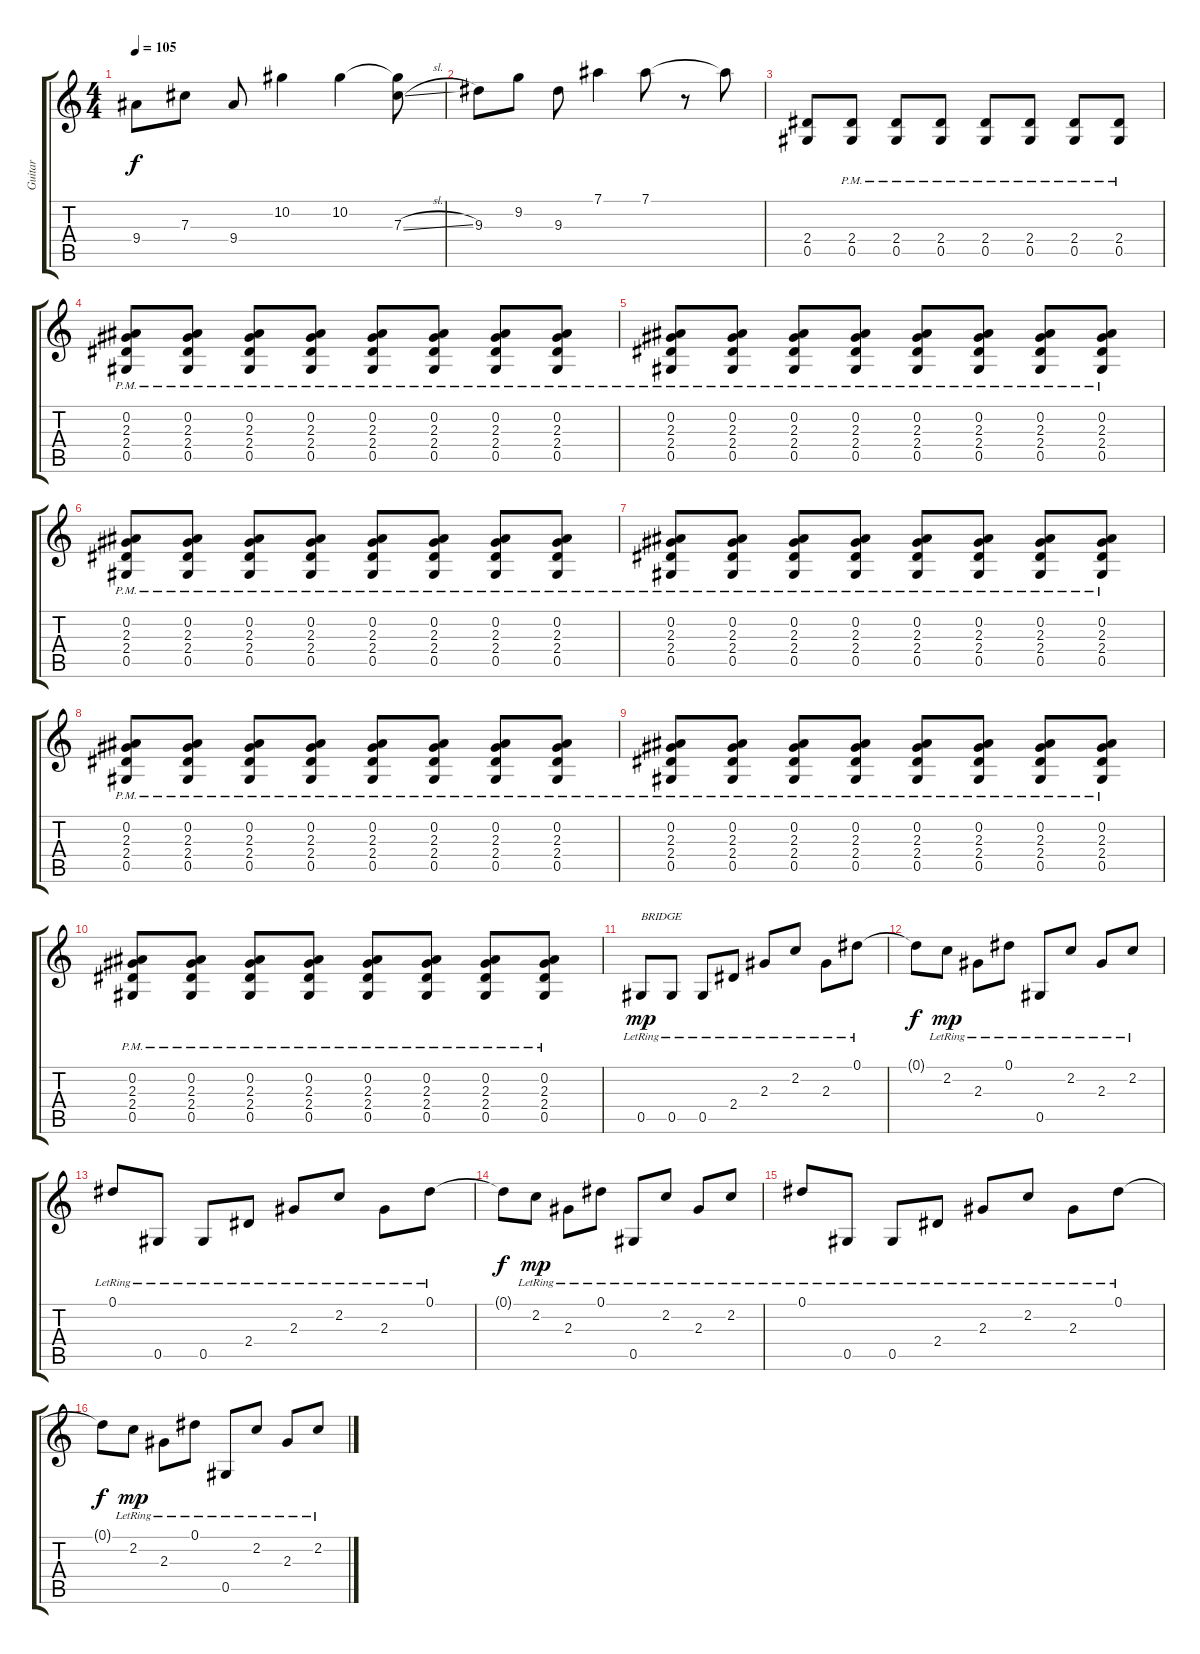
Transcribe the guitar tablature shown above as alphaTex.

\track ("Guitar" "Guitar") {instrument overdrivenguitar}
\staff {score tabs}
\tuning (Eb4 Bb3 Gb3 Db3 Ab2 Eb2) {hide}
\ts (4 4)
\tempo 105
\clef g2
\ks c
9.4.8{dy f} 7.3.8 9.4.8 10.2.4 10.2.4 (10.2{t} 7.3{sl}).8 |
9.3.8 9.2.8 9.3.8 7.1.4 7.1.8 r.8 7.1{t}.8 |
(2.4 0.5).8 (2.4{pm} 0.5).8 (2.4{pm} 0.5).8 (2.4{pm} 0.5).8 (2.4{pm} 0.5).8 (2.4{pm} 0.5).8 (2.4{pm} 0.5).8 (2.4{pm} 0.5).8 |
(0.2 2.3 2.4{pm} 0.5).8{volume 1} (0.2 2.3 2.4{pm} 0.5).8 (0.2 2.3 2.4{pm} 0.5).8 (0.2 2.3 2.4{pm} 0.5).8 (0.2 2.3 2.4{pm} 0.5).8 (0.2 2.3 2.4{pm} 0.5).8 (0.2 2.3 2.4{pm} 0.5).8 (0.2 2.3 2.4{pm} 0.5).8 |
(0.2 2.3 2.4{pm} 0.5).8 (0.2 2.3 2.4{pm} 0.5).8 (0.2 2.3 2.4{pm} 0.5).8 (0.2 2.3 2.4{pm} 0.5).8 (0.2 2.3 2.4{pm} 0.5).8 (0.2 2.3 2.4{pm} 0.5).8 (0.2 2.3 2.4{pm} 0.5).8 (0.2 2.3 2.4{pm} 0.5).8 |
(0.2 2.3 2.4{pm} 0.5).8 (0.2 2.3 2.4{pm} 0.5).8 (0.2 2.3 2.4{pm} 0.5).8 (0.2 2.3 2.4{pm} 0.5).8 (0.2 2.3 2.4{pm} 0.5).8 (0.2 2.3 2.4{pm} 0.5).8 (0.2 2.3 2.4{pm} 0.5).8 (0.2 2.3 2.4{pm} 0.5).8 |
(0.2 2.3 2.4{pm} 0.5).8 (0.2 2.3 2.4{pm} 0.5).8 (0.2 2.3 2.4{pm} 0.5).8 (0.2 2.3 2.4{pm} 0.5).8 (0.2 2.3 2.4{pm} 0.5).8 (0.2 2.3 2.4{pm} 0.5).8 (0.2 2.3 2.4{pm} 0.5).8 (0.2 2.3 2.4{pm} 0.5).8 |
(0.2 2.3 2.4{pm} 0.5).8 (0.2 2.3 2.4{pm} 0.5).8 (0.2 2.3 2.4{pm} 0.5).8 (0.2 2.3 2.4{pm} 0.5).8 (0.2 2.3 2.4{pm} 0.5).8 (0.2 2.3 2.4{pm} 0.5).8 (0.2 2.3 2.4{pm} 0.5).8 (0.2 2.3 2.4{pm} 0.5).8 |
(0.2 2.3 2.4{pm} 0.5).8 (0.2 2.3 2.4{pm} 0.5).8 (0.2 2.3 2.4{pm} 0.5).8 (0.2 2.3 2.4{pm} 0.5).8 (0.2 2.3 2.4{pm} 0.5).8 (0.2 2.3 2.4{pm} 0.5).8 (0.2 2.3 2.4{pm} 0.5).8 (0.2 2.3 2.4{pm} 0.5).8 |
(0.2 2.3 2.4{pm} 0.5).8 (0.2 2.3 2.4{pm} 0.5).8 (0.2 2.3 2.4{pm} 0.5).8 (0.2 2.3 2.4{pm} 0.5).8 (0.2 2.3 2.4{pm} 0.5).8 (0.2 2.3 2.4{pm} 0.5).8 (0.2 2.3 2.4{pm} 0.5).8 (0.2 2.3 2.4{pm} 0.5).8 |
0.5{lr}.8{txt "BRIDGE" dy mp} 0.5{lr}.8 0.5{lr}.8 2.4{lr}.8 2.3{lr}.8 2.2{lr}.8 2.3{lr}.8 0.1{lr}.8 |
0.1{t}.8{dy f} 2.2{lr}.8{dy mp} 2.3{lr}.8 0.1{lr}.8 0.5{lr}.8 2.2{lr}.8 2.3{lr}.8 2.2{lr}.8 |
0.1{lr}.8 0.5{lr}.8 0.5{lr}.8 2.4{lr}.8 2.3{lr}.8 2.2{lr}.8 2.3{lr}.8 0.1{lr}.8 |
0.1{t}.8{dy f} 2.2{lr}.8{dy mp} 2.3{lr}.8 0.1{lr}.8 0.5{lr}.8 2.2{lr}.8 2.3{lr}.8 2.2{lr}.8 |
0.1{lr}.8 0.5{lr}.8 0.5{lr}.8 2.4{lr}.8 2.3{lr}.8 2.2{lr}.8 2.3{lr}.8 0.1{lr}.8 |
0.1{t}.8{dy f} 2.2{lr}.8{dy mp} 2.3{lr}.8 0.1{lr}.8 0.5{lr}.8 2.2{lr}.8 2.3{lr}.8 2.2{lr}.8
